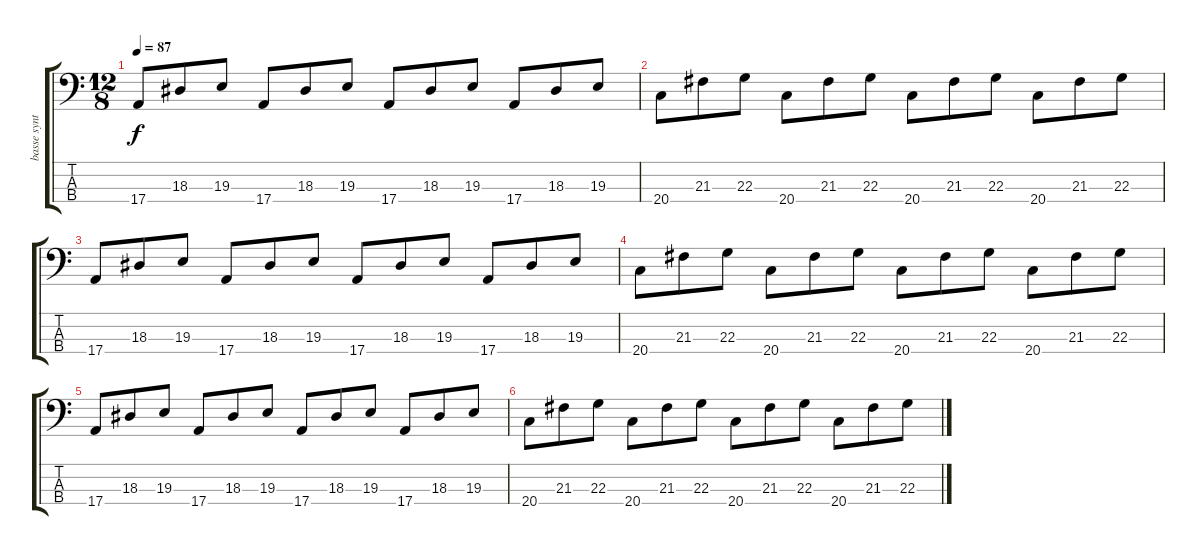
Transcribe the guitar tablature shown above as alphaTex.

\track ("basse synth?кЋ??І’?І“?%?" "basse synt") {instrument synthvoice}
\staff {score tabs}
\tuning (G2 D2 A1 E1) {hide}
\ts (12 8)
\tempo 87
\clef f4
\ks c
17.4.8{dy f} 18.3.8 19.3.8 17.4.8 18.3.8 19.3.8 17.4.8 18.3.8 19.3.8 17.4.8 18.3.8 19.3.8 |
20.4.8 21.3.8 22.3.8 20.4.8 21.3.8 22.3.8 20.4.8 21.3.8 22.3.8 20.4.8 21.3.8 22.3.8 |
17.4.8 18.3.8 19.3.8 17.4.8 18.3.8 19.3.8 17.4.8 18.3.8 19.3.8 17.4.8 18.3.8 19.3.8 |
20.4.8 21.3.8 22.3.8 20.4.8 21.3.8 22.3.8 20.4.8 21.3.8 22.3.8 20.4.8 21.3.8 22.3.8 |
17.4.8 18.3.8 19.3.8 17.4.8 18.3.8 19.3.8 17.4.8 18.3.8 19.3.8 17.4.8 18.3.8 19.3.8 |
20.4.8 21.3.8 22.3.8 20.4.8 21.3.8 22.3.8 20.4.8 21.3.8 22.3.8 20.4.8 21.3.8 22.3.8
